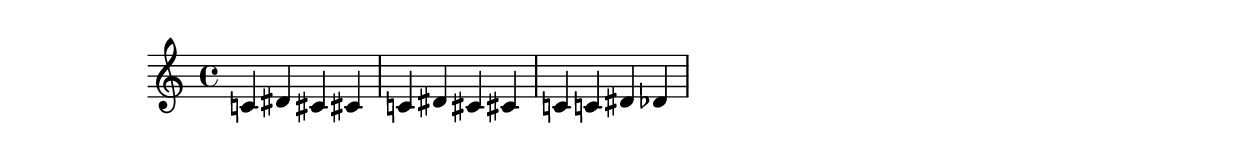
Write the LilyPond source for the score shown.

\version "2.12.0"

\header {
  lsrtags = "pitches"
  texidoc = "In early 20th century works, starting with Schoenberg,
Berg and Webern (the \"Second\" Viennese school), every pitch in the
twelve-tone scale has to be regarded as equal, without any hierarchy
such as the classical (tonal) degrees.  Therefore, these composers
print one accidental for each note, even at natural pitches, to
emphasize their new approach to music theory and language.

This snippet shows how to achieve such notation rules. 
"

  doctitle = "Dodecaphonic-style accidentals for each note including naturals"
}

\score {
  \new Staff {
    #(set-accidental-style 'dodecaphonic)
    c'4 dis' cis' cis'
    c'4 dis' cis' cis'
    c'4 c' dis' des'
  }
  \layout {
    \context {
    \Staff
    \remove "Key_engraver"
    }
  }
}
